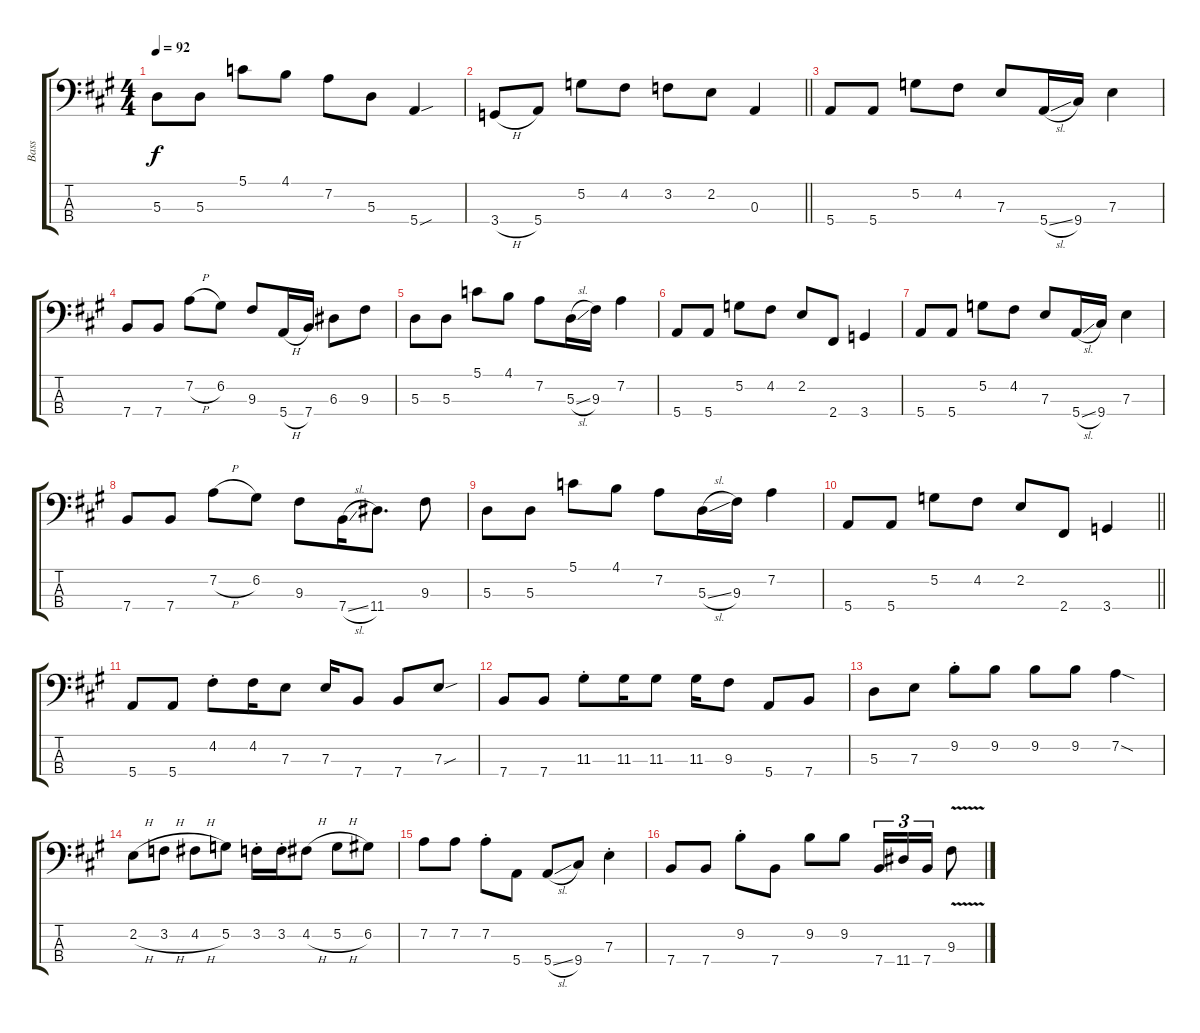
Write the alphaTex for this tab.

\track ("Bass" "Bass") {instrument electricbassfinger}
\staff {score tabs}
\tuning (G2 D2 A1 E1) {hide}
\ts (4 4)
\tempo 92
\clef f4
\ks a
5.3.8{dy f} 5.3.8 5.1.8 4.1.8 7.2.8 5.3.8 5.4{sou}.4 |
\barLineRight lightlight
3.4{h}.8 5.4.8 5.2.8 4.2.8 3.2.8 2.2.8 0.3.4 |
5.4.8 5.4.8 5.2.8 4.2.8 7.3.8 5.4{sl}.16 9.4.16 7.3.4 |
7.4.8 7.4.8 7.2{h}.8 6.2.8 9.3.8 5.4{h}.16 7.4.16 6.3.8 9.3.8 |
5.3.8 5.3.8 5.1.8 4.1.8 7.2.8 5.3{sl}.16 9.3.16 7.2.4 |
5.4.8 5.4.8 5.2.8 4.2.8 2.2.8 2.4.8 3.4.4 |
5.4.8 5.4.8 5.2.8 4.2.8 7.3.8 5.4{sl}.16 9.4.16 7.3.4 |
7.4.8 7.4.8 7.2{h}.8 6.2.8 9.3.8 7.4{sl}.16 11.4.8{d} 9.3.8 |
5.3.8 5.3.8 5.1.8 4.1.8 7.2.8 5.3{sl}.16 9.3.16 7.2.4 |
\barLineRight lightlight
5.4.8 5.4.8 5.2.8 4.2.8 2.2.8 2.4.8 3.4.4 |
5.4.8 5.4.8 4.2{st}.8 4.2.16 7.3.8 7.3.16 7.4.8 7.4.8 7.3{sou}.8 |
7.4.8 7.4.8 11.3{st}.8 11.3.16 11.3.8 11.3.16 9.3.8 5.4.8 7.4.8 |
5.3.8 7.3.8 9.2{st}.8 9.2.8 9.2.8 9.2.8 7.2{sod}.4 |
2.2{h}.8 3.2{h}.8 4.2{h}.8 5.2.8 3.2{st}.16 3.2{st}.16 4.2{h}.8 5.2{h}.8 6.2.8 |
7.2.8 7.2.8 7.2{st}.8 5.4.8 5.4{sl}.8 9.4.8 7.3{st}.4 |
7.4.8 7.4.8 9.2{st}.8 7.4.8 9.2.8 9.2.8 7.4.16{tu (3 2)} 11.4.16{tu (3 2)} 7.4.16{tu (3 2)} 9.3{v}.8
